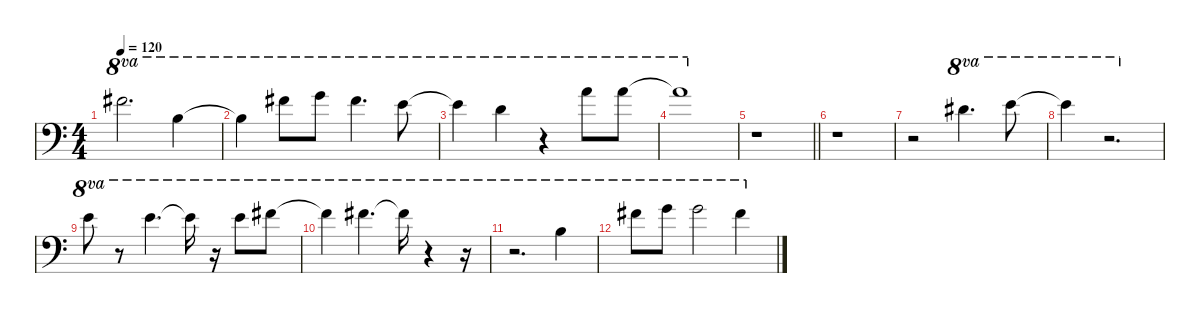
\defaultSystemsLayout 4
\hideDynamics
\bracketExtendMode nobrackets
\singleTrackTrackNamePolicy hidden
\multiTrackTrackNamePolicy hidden
\firstSystemTrackNameMode fullname
\firstSystemTrackNameOrientation horizontal
\otherSystemsTrackNameOrientation horizontal
\track ("Vocals" "ob.") {instrument oboe}
\staff {score}
\tuning (Eb4 B3 Gb3 B2 Gb2 B1)
\ts (4 4)
\tempo 120
\clef f4
\ks c
15.1{t acc #}.2{d ot 8va dy f beam Down} 8.1.4{ot 8va beam Down} |
8.1{t}.4{ot 8va beam Down} 15.1{acc #}.8{ot 8va beam Down} 16.1.8{ot 8va beam Down} 15.1{acc #}.4{d ot 8va beam Down} 13.1.8{ot 8va beam Down} |
13.1{t}.4{ot 8va beam Down} 11.1.4{ot 8va beam Down} r.4{ot 8va beam Down} 18.1.8{ot 8va beam Down} 18.1.8{ot 8va beam Down} |
18.1{t}.1{ot 8va beam Down} |
\barLineRight lightlight
r.1{beam Down} |
r.1{beam Down} |
r.2{beam Down} 12.1{acc #}.4{d ot 8va beam Down} 13.1.8{ot 8va beam Down} |
13.1{t}.4{ot 8va beam Down} r.2{d ot 8va beam Down} |
13.1.8{ot 8va beam Down} r.8{ot 8va beam Down} 13.1.4{d ot 8va beam Down} 13.1{t}.16{ot 8va beam Down} r.16{ot 8va beam Down} 13.1.8{ot 8va beam Down} 15.1{acc #}.8{ot 8va beam Down} |
15.1{t acc #}.4{ot 8va beam Down} 15.1{acc #}.4{d ot 8va beam Down} 15.1{t acc #}.16{ot 8va beam Down} r.4{ot 8va beam Down} r.16{ot 8va beam Down} |
r.2{d ot 8va beam Down} 12.2.4{ot 8va beam Down} |
15.1{acc #}.8{ot 8va beam Down} 16.1.8{ot 8va beam Down} 16.1.2{ot 8va beam Down} 15.1{acc #}.4{ot 8va beam Down}
